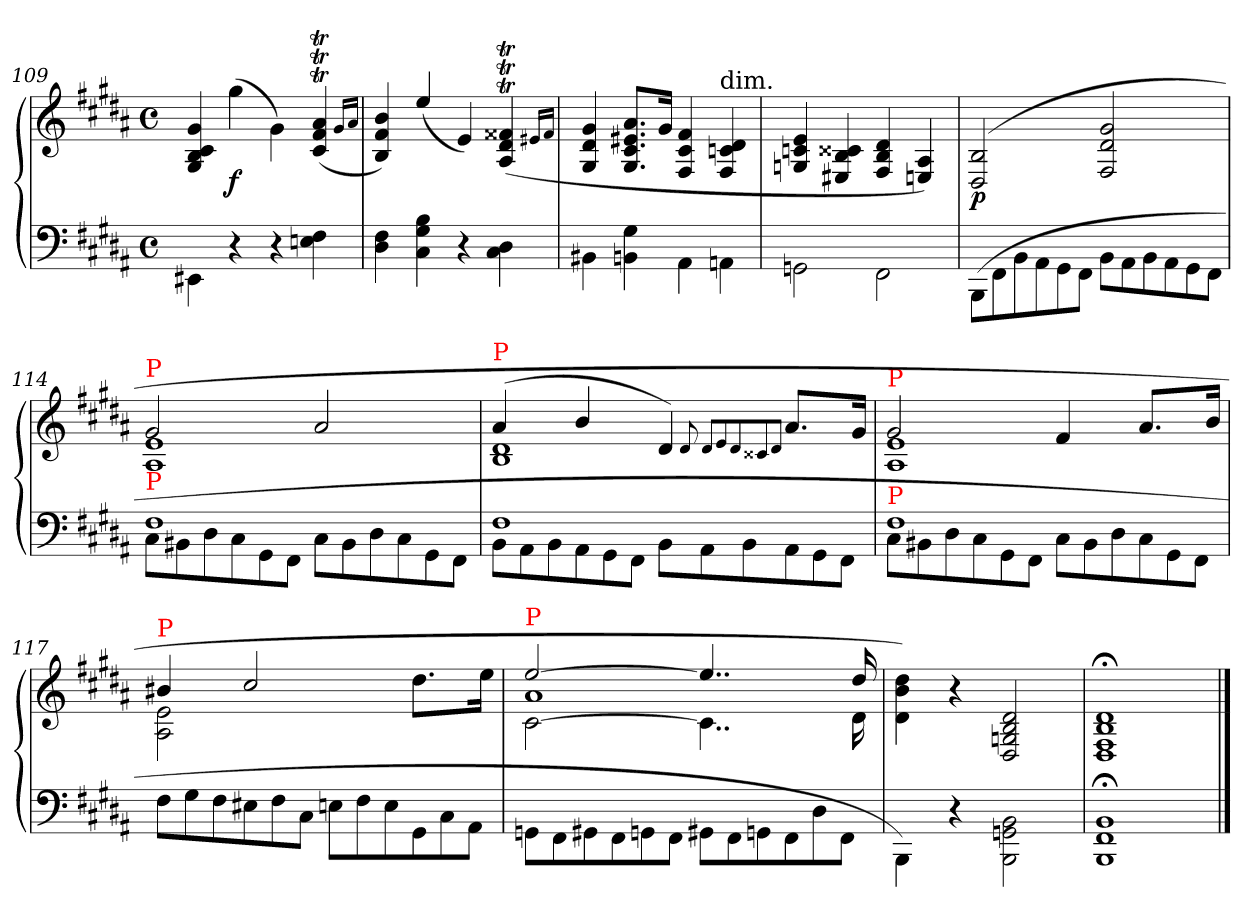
**kern	**kern	**dynam
*part1	*part1	*part1
*staff2	*staff1	*staff1/2
*clefF4	*clefG2	*
*k[f#c#g#d#a#]	*k[f#c#g#d#a#]	*
*M4/4	*M4/4	*
*met(c)	*met(c)	*
=109	=109	=109
4EE#X\	4g# 4c# 4B 4G#	.
4r	(>4gg#	f
4r	4g#\)	.
4F# 4En	(>4a#t 4f#t 4c#t	.
.	16qqg#/LL	.
.	16qqa#/JJ	.
=110	=110	=110
4F# 4D#	4b 4f# 4B)	.
4B 4G# 4C#	(>4ee/	.
4r	4e)	.
4D#\ 4C#\	(>4f##Xt 4d#t 4A#t	.
.	16qqe#X/LL	.
.	16qqf##/JJ	.
=111	=111	=111
4BB#X\	4g# 4d# 4G#	.
4G#\ 4BBn\	8.a# 8.e#X 8.c# 8.G#L	.
.	16g#Jk	.
4AA#\	4f# 4c# 4F#	.
!	!LO:TX:a:t=dim.	!
4AAn\	4d# 4cn 4F#	.
=112	=112	=112
2GGn\	4e 4cn 4Gn	.
.	4c##X 4B 4E#X	.
2FF#\	4d#/ 4B/ 4F#/	.
.	4A#/ 4En/)	.
=113	=113	=113
*Xtuplet	*	*
(<12BBB\L	(>2B/ 2D#/	p
12FF#	.	.
12BB	.	.
12AA#	.	.
12GG#	.	.
12FF#J	.	.
12BB\L	2g# 2d# 2F#	.
12AA#	.	.
12BB	.	.
12AA#	.	.
12GG#	.	.
12FF#J	.	.
=114	=114	=114
*^	*^	*
!	!	!LO:TX:a:color=red:t=P	!	!
!LO:TX:a:color=red:t=P	!	!	!	!
1F#	12C#L	2g#	1e 1A#	.
.	12BB#X	.	.	.
.	12D#	.	.	.
.	12C#	.	.	.
.	12GG#	.	.	.
.	12FF#J	.	.	.
.	12C#L	2a#	.	.
.	12BB#	.	.	.
.	12D#	.	.	.
.	12C#	.	.	.
.	12GG#	.	.	.
.	12FF#J	.	.	.
=115	=115	=115	=115	=115
!	!	!LO:TX:a:color=red:t=P	!	!
1F#	12BBL	(<4a#	1d# 1B	.
.	12AA#	.	.	.
.	12BB	.	.	.
.	12AA#	4b/	.	.
.	12GG#	.	.	.
.	12FF#J	.	.	.
.	12BBL	4d#)	.	.
.	12AA#	.	.	.
.	12BB	.	.	.
.	.	8qqd#/	.	.
.	.	8qqd#/L	.	.
.	.	8qqe/	.	.
.	.	8qqd#/	.	.
.	.	8qqc##X/	.	.
.	.	8qqd#/J	.	.
.	12AA#	8.a#L	.	.
.	12GG#	.	.	.
.	12FF#J	.	.	.
.	.	16g#Jk	.	.
=116	=116	=116	=116	=116
!	!	!LO:TX:a:color=red:t=P	!	!
!LO:TX:a:color=red:t=P	!	!	!	!
1F#	12C#L	2g#	1e 1A#	.
.	12BB#X	.	.	.
.	12D#	.	.	.
.	12C#	.	.	.
.	12GG#	.	.	.
.	12FF#J	.	.	.
.	12C#L	4f#	.	.
.	12BB#	.	.	.
.	12D#	.	.	.
.	12C#	8.a#L	.	.
.	12GG#	.	.	.
.	12FF#J	.	.	.
.	.	16bJk	.	.
*v	*v	*	*	*
=117	=117	=117	=117
!	!LO:TX:a:color=red:t=P	!	!
12F#L	4b#X	2e 2A#	.
12G#	.	.	.
12F#	.	.	.
12E#X	2cc#	.	.
12F#	.	.	.
12C#J	.	.	.
12En\L	.	4ryy	.
12F#	.	.	.
12E	.	.	.
12GG#	8.dd#L	4ryy	.
12C#	.	.	.
12AA#J	.	.	.
.	16eeJk	.	.
=118	=118	=118	=118
*	*	*^	*
!	!LO:TX:a:color=red:t=P	!	!	!
12GGn\L	[2ee	1a#	[2c#\	.
12FF#	.	.	.	.
12GG#X	.	.	.	.
12FF#	.	.	.	.
12GGn	.	.	.	.
12FF#J	.	.	.	.
12GG#X\L	4..ee]	.	4..c#\]	.
12FF#	.	.	.	.
12GGn	.	.	.	.
12FF#	.	.	.	.
12D#	.	.	.	.
12FF#J	.	.	.	.
.	16dd#	.	16d#\	.
*	*v	*v	*v	*
=119	=119	=119
4BBB\)	4dd#\ 4b\ 4d#\)	.
4r	4r	.
2BB\ 2GGn\ 2BBB\	2d# 2B 2Gn 2D#	.
=120	=120	=120
1BB; 1FF#; 1BBB;	1d#;< 1B;< 1F#;< 1D#;<	.
==	==	==
*-	*-	*-
